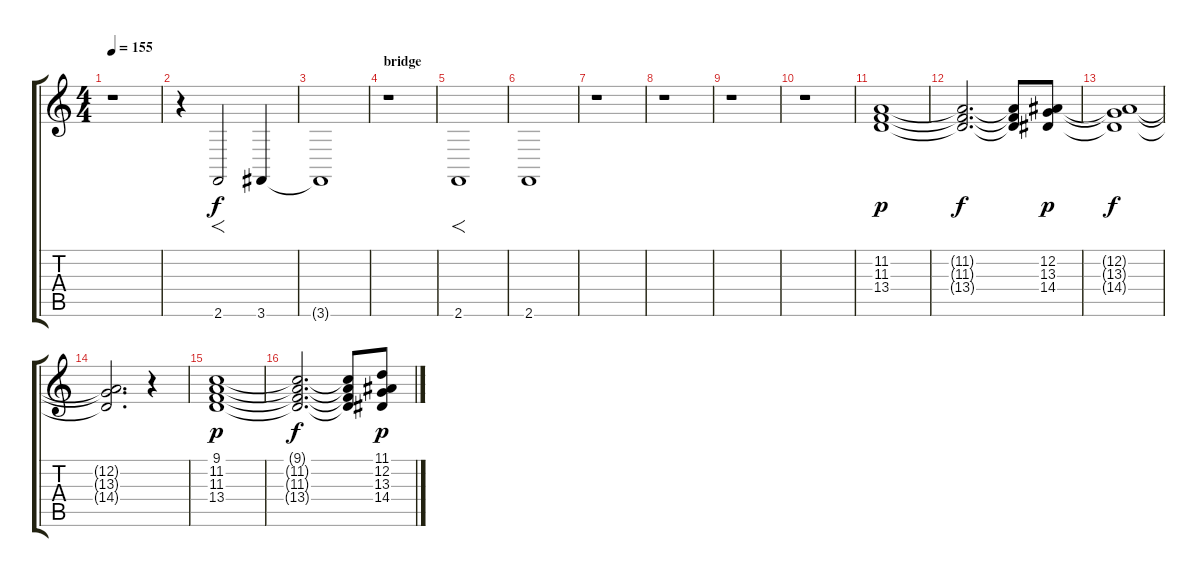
\track "" {instrument lead8bassandlead}
\staff {score tabs}
\tuning (Eb4 Bb3 Gb3 Db3 Ab2 Eb2) {hide}
\ts (4 4)
\tempo 155
\clef g2
\ks c
r.1{dy f} |
r.4{instrument lead8bassandlead} 2.6.2{f} 3.6.4 |
3.6{t}.1 |
\section ("" "bridge")
r.1 |
2.6.1{f} |
2.6.1 |
r.1 |
r.1 |
r.1 |
r.1 |
\section ("" "")
(11.2 11.3 13.4).1{dy p volume 14 instrument choiraahs} |
(11.2{t} 11.3{t} 13.4{t}).2{d dy f} (11.2{t} 11.3{t} 13.4{t}).8 (12.2 13.3 14.4).8{dy p} |
(12.2{t} 13.3{t} 14.4{t}).1{dy f} |
(12.2{t} 13.3{t} 14.4{t}).2{d} r.4 |
(9.1 11.2 11.3 13.4).1{dy p} |
(9.1{t} 11.2{t} 11.3{t} 13.4{t}).2{d dy f} (9.1{t} 11.2{t} 11.3{t} 13.4{t}).8 (11.1 12.2 13.3 14.4).8{dy p}
